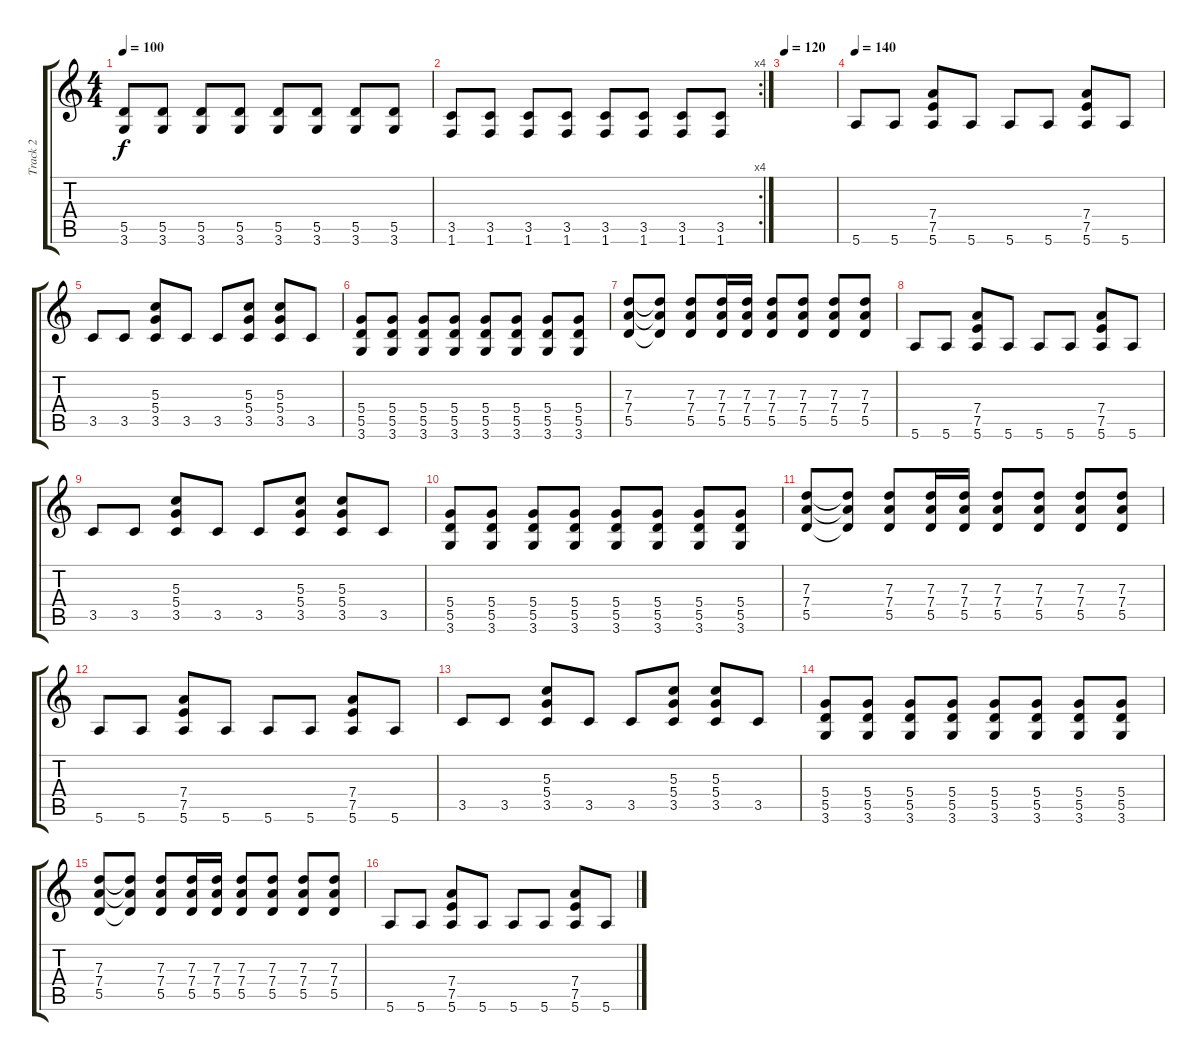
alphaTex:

\track ("Track 2" "Track 2") {instrument overdrivenguitar}
\staff {score tabs}
\tuning (E4 B3 G3 D3 A2 E2) {hide}
\ts (4 4)
\tempo 100
\clef g2
\ks c
(5.5 3.6).8{dy f} (5.5 3.6).8 (5.5 3.6).8 (5.5 3.6).8 (5.5 3.6).8 (5.5 3.6).8 (5.5 3.6).8 (5.5 3.6).8 |
\rc 4
(3.5 1.6).8 (3.5 1.6).8 (3.5 1.6).8 (3.5 1.6).8 (3.5 1.6).8 (3.5 1.6).8 (3.5 1.6).8 (3.5 1.6).8 |
\tempo 120
|
\tempo 140
5.6.8{instrument overdrivenguitar} 5.6.8 (7.4 7.5 5.6).8 5.6.8 5.6.8 5.6.8 (7.4 7.5 5.6).8 5.6.8 |
3.5.8 3.5.8 (5.3 5.4 3.5).8 3.5.8 3.5.8 (5.3 5.4 3.5).8 (5.3 5.4 3.5).8 3.5.8 |
(5.4 5.5 3.6).8 (5.4 5.5 3.6).8 (5.4 5.5 3.6).8 (5.4 5.5 3.6).8 (5.4 5.5 3.6).8 (5.4 5.5 3.6).8 (5.4 5.5 3.6).8 (5.4 5.5 3.6).8 |
(7.3 7.4 5.5).8 (7.3{t} 7.4{t} 5.5{t}).8 (7.3 7.4 5.5).8 (7.3 7.4 5.5).16 (7.3 7.4 5.5).16 (7.3 7.4 5.5).8 (7.3 7.4 5.5).8 (7.3 7.4 5.5).8 (7.3 7.4 5.5).8 |
5.6.8{instrument overdrivenguitar} 5.6.8 (7.4 7.5 5.6).8 5.6.8 5.6.8 5.6.8 (7.4 7.5 5.6).8 5.6.8 |
3.5.8 3.5.8 (5.3 5.4 3.5).8 3.5.8 3.5.8 (5.3 5.4 3.5).8 (5.3 5.4 3.5).8 3.5.8 |
(5.4 5.5 3.6).8 (5.4 5.5 3.6).8 (5.4 5.5 3.6).8 (5.4 5.5 3.6).8 (5.4 5.5 3.6).8 (5.4 5.5 3.6).8 (5.4 5.5 3.6).8 (5.4 5.5 3.6).8 |
(7.3 7.4 5.5).8 (7.3{t} 7.4{t} 5.5{t}).8 (7.3 7.4 5.5).8 (7.3 7.4 5.5).16 (7.3 7.4 5.5).16 (7.3 7.4 5.5).8 (7.3 7.4 5.5).8 (7.3 7.4 5.5).8 (7.3 7.4 5.5).8 |
5.6.8{instrument overdrivenguitar} 5.6.8 (7.4 7.5 5.6).8 5.6.8 5.6.8 5.6.8 (7.4 7.5 5.6).8 5.6.8 |
3.5.8 3.5.8 (5.3 5.4 3.5).8 3.5.8 3.5.8 (5.3 5.4 3.5).8 (5.3 5.4 3.5).8 3.5.8 |
(5.4 5.5 3.6).8 (5.4 5.5 3.6).8 (5.4 5.5 3.6).8 (5.4 5.5 3.6).8 (5.4 5.5 3.6).8 (5.4 5.5 3.6).8 (5.4 5.5 3.6).8 (5.4 5.5 3.6).8 |
(7.3 7.4 5.5).8 (7.3{t} 7.4{t} 5.5{t}).8 (7.3 7.4 5.5).8 (7.3 7.4 5.5).16 (7.3 7.4 5.5).16 (7.3 7.4 5.5).8 (7.3 7.4 5.5).8 (7.3 7.4 5.5).8 (7.3 7.4 5.5).8 |
5.6.8{instrument overdrivenguitar} 5.6.8 (7.4 7.5 5.6).8 5.6.8 5.6.8 5.6.8 (7.4 7.5 5.6).8 5.6.8
